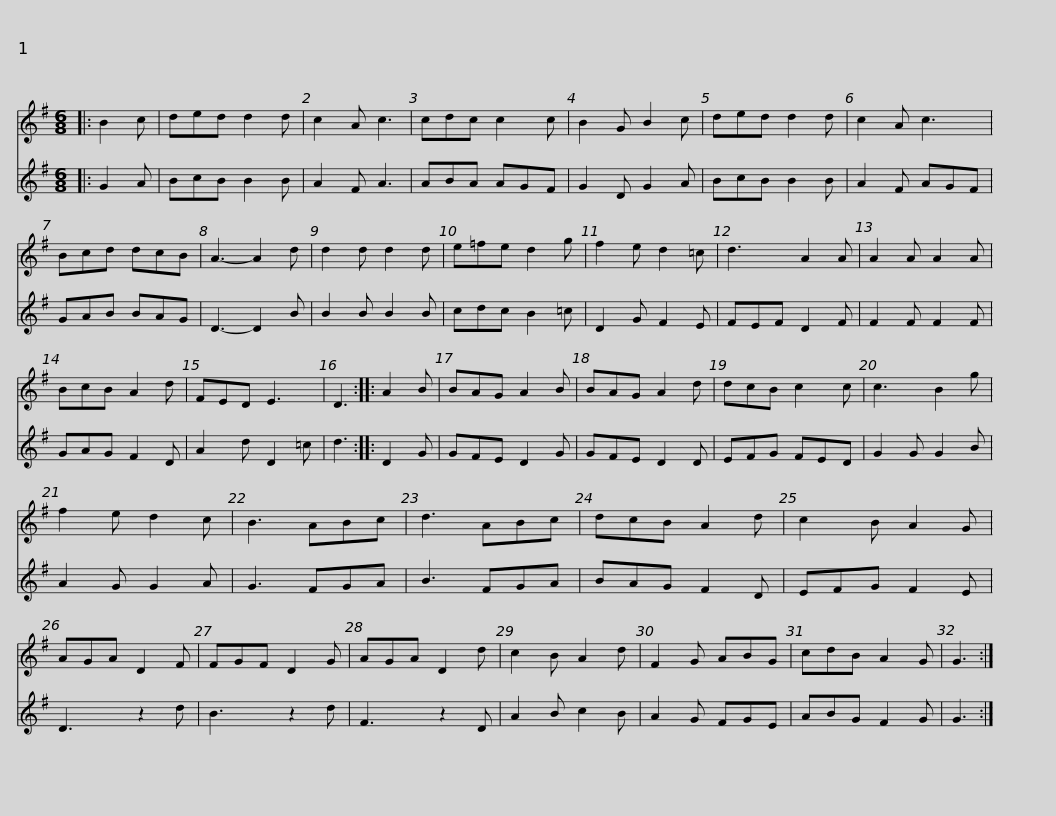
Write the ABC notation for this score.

X:1
%%score 1 2
L:1/8
M:6/8
I:linebreak $
K:G
V:1 treble
V:2 treble
V:1
|: B2 c | ded d2 d | c2 A c3 | cdc c2 c | B2 G B2 c | %5
 ded d2 d | c2 A c3 | Bcd dcB | A3- A2 d |$ d2 d d2 d | %10
 e=fe d2 g | f2 e d2 =c | d3 A2 A | A2 A A2 A | BcB A2 d | %15
 FED E3 | D3 :: A2 B |$ BAG A2 B | BAG A2 d | %20
 dcB c2 c | c3 B2 g | f2 e d2 c | B3 ABc | d3 ABc | %25
 dcB A2 d |$ c2 B A2 G | AGA D2 F | FGF D2 G | AGA D2 d | %30
 c2 B A2 d | F2 G ABG | cdB A2 G | G3 :| %34
V:2
|: G2 A | BcB B2 B | A2 F A3 | ABA AGF | G2 D G2 A | %5
 BcB B2 B | A2 F AGF | GAB BAG | D3- D2 B |$ B2 B B2 B | %10
 cdc B2 =c | D2 G F2 E | FEF D2 F | F2 F F2 F | GAG F2 D | %15
 A2 d D2 =c | d3 :: D2 G |$ GFE D2 G | GFE D2 D | %20
 EFG FED | G2 G G2 B | A2 G G2 A | G3 FGA | B3 FGA | %25
 BAG F2 D |$ EFG F2 E | D3 z2 d | B3 z2 d | F3 z2 D | %30
 A2 B c2 B | A2 G FGE | ABG F2 G | G3 :| %34
